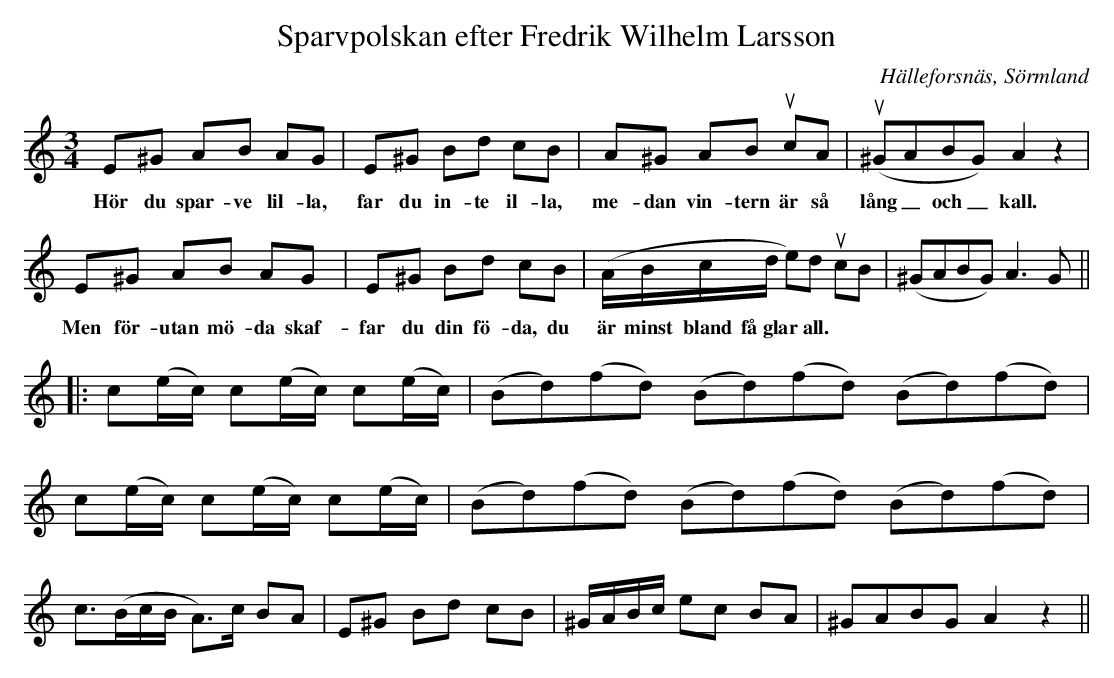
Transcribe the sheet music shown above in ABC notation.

X:1
T:Sparvpolskan efter Fredrik Wilhelm Larsson
O:Hälleforsnäs, Sörmland
M:3/4
L:1/8
K:Am
E^G AB AG | E^G Bd cB | A^G AB ucA | (u^GABG) A2 z2 |
w: Hör du spar-ve lil-la, far du in-te il-la, me-dan vin-tern är så lång_ och_ kall.
E^G AB AG | E^G Bd cB | (A/B/c/d/ e)d ucB | (^GABG) A2>G2 ||
w: Men för-utan mö-da skaf-far du din fö-da, du är minst bland få~glar~all.
|: c(e/c/) c(e/c/) c(e/c/) | (Bd)(fd) (Bd)(fd) (Bd)(fd) |
   c(e/c/) c(e/c/) c(e/c/) | (Bd)(fd) (Bd)(fd) (Bd)(fd) |
   c3/2(B/c/B/ A>)c BA | E^G Bd cB | ^G/A/B/c/ ec BA | ^GABG A2 z2 ||
